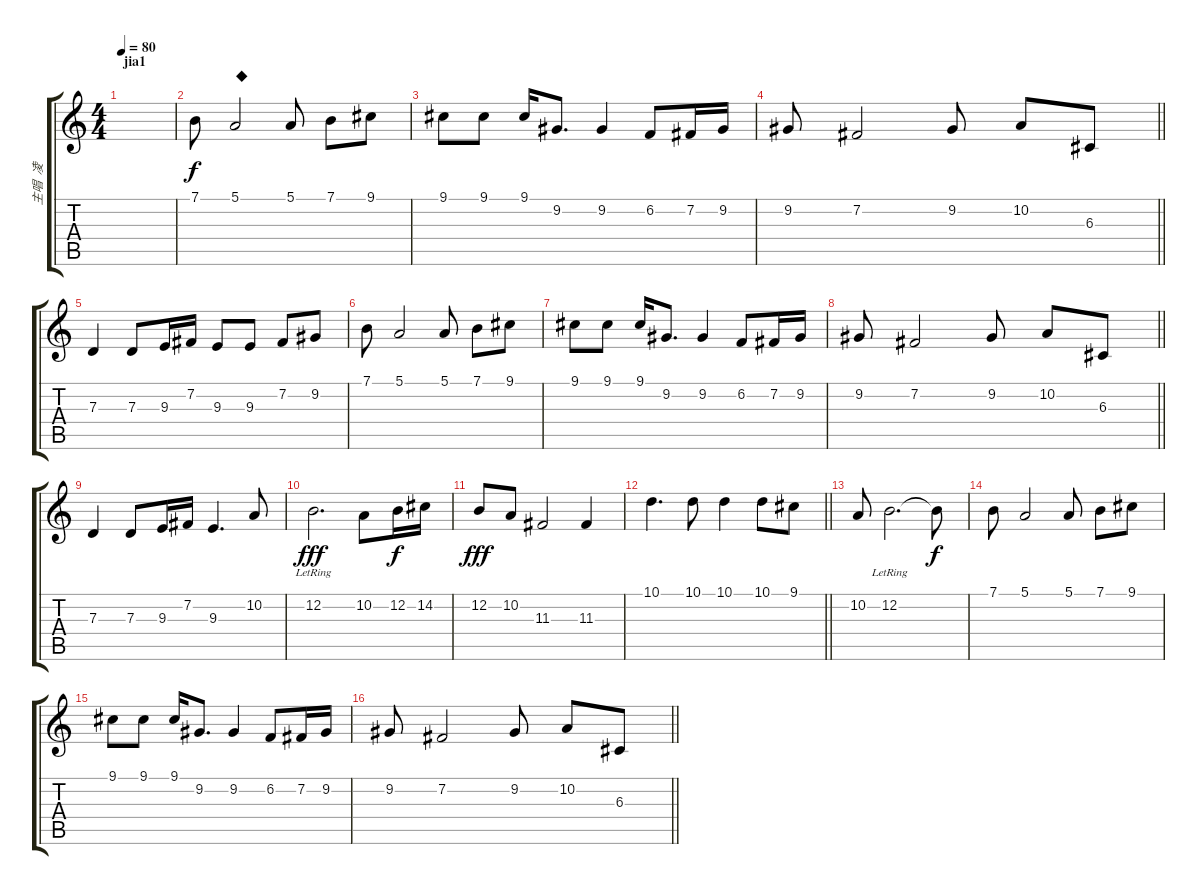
\track ("主唱  凌" "主唱  凌") {instrument stringensemble1}
\staff {score tabs}
\tuning (E4 B3 G3 D3 A2 E2) {hide}
\ts (4 4)
\section ("" "jia1")
\tempo 80
\clef g2
\ks c
|
7.1.8 5.1.2{txt "◆"} 5.1.8 7.1.8 9.1.8 |
9.1.8 9.1.8 9.1.16 9.2.8{d} 9.2.4 6.2.8 7.2.16 9.2.16 |
\barLineRight lightlight
9.2.8 7.2.2 9.2.8 10.2.8 6.3.8 |
7.3.4 7.3.8 9.3.16 7.2.16 9.3.8 9.3.8 7.2.8 9.2.8 |
7.1.8 5.1.2 5.1.8 7.1.8 9.1.8 |
9.1.8 9.1.8 9.1.16 9.2.8{d} 9.2.4 6.2.8 7.2.16 9.2.16 |
\barLineRight lightlight
9.2.8 7.2.2 9.2.8 10.2.8 6.3.8 |
7.3.4 7.3.8 9.3.16 7.2.16 9.3.4{d} 10.2.8 |
12.2{lr}.2{d dy fff} 10.2.8 12.2.16{dy f} 14.2.16 |
12.2.8{dy fff} 10.2.8 11.3.2 11.3.4 |
\barLineRight lightlight
10.1.4{d} 10.1.8 10.1.4 10.1.8 9.1.8 |
10.2.8 12.2{lr}.2{d} 12.2{t}.8{dy f} |
7.1.8 5.1.2 5.1.8 7.1.8 9.1.8 |
9.1.8 9.1.8 9.1.16 9.2.8{d} 9.2.4 6.2.8 7.2.16 9.2.16 |
\barLineRight lightlight
9.2.8 7.2.2 9.2.8 10.2.8 6.3.8
